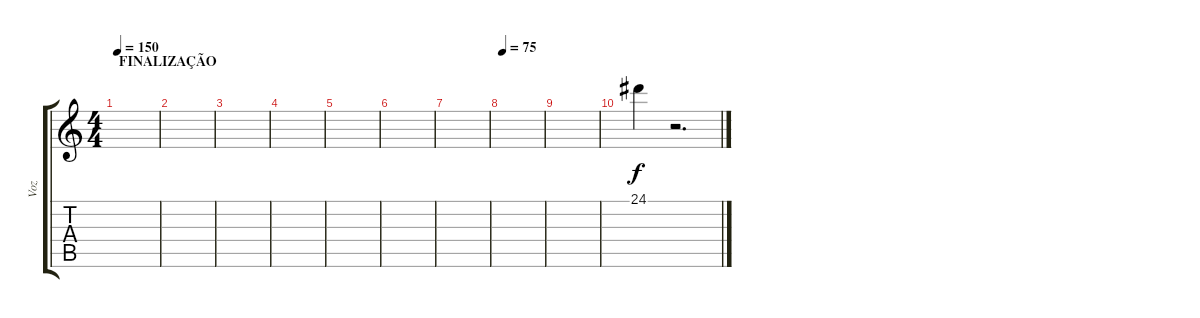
\track ("Voz" "Voz") {instrument lead6voice}
\staff {score tabs}
\tuning (Eb4 Bb3 Gb3 Db3 Ab2 Eb2) {hide}
\ts (4 4)
\section ("" "FINALIZAÇÃO")
\tempo 150
\clef g2
\ks c
|
|
|
|
|
|
|
\tempo 75
|
|
24.1.4 r.2{d}
